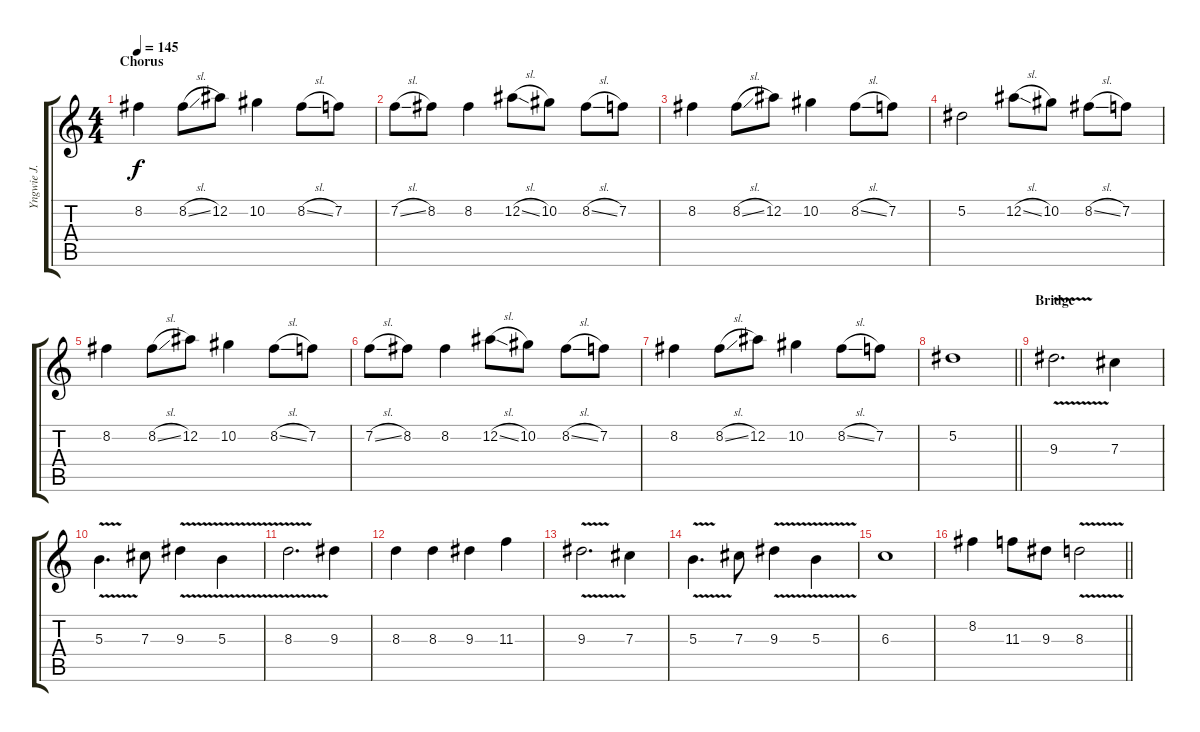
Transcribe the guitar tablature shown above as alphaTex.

\track ("Yngwie J. Malmsteen" "Yngwie J. ") {instrument overdrivenguitar}
\staff {score tabs}
\tuning (Eb4 Bb3 Gb3 Db3 Ab2 Eb2) {hide}
\ts (4 4)
\section ("" "Chorus")
\tempo 145
\clef g2
\ks c
8.2.4{dy f} 8.2{sl}.8 12.2.8 10.2.4 8.2{sl}.8 7.2.8 |
7.2{sl}.8 8.2.8 8.2.4 12.2{sl}.8 10.2.8 8.2{sl}.8 7.2.8 |
8.2.4 8.2{sl}.8 12.2.8 10.2.4 8.2{sl}.8 7.2.8 |
5.2.2 12.2{sl}.8 10.2.8 8.2{sl}.8 7.2.8 |
8.2.4 8.2{sl}.8 12.2.8 10.2.4 8.2{sl}.8 7.2.8 |
7.2{sl}.8 8.2.8 8.2.4 12.2{sl}.8 10.2.8 8.2{sl}.8 7.2.8 |
8.2.4 8.2{sl}.8 12.2.8 10.2.4 8.2{sl}.8 7.2.8 |
\barLineRight lightlight
5.2.1 |
\section ("" "Bridge")
9.3{v}.2{d} 7.3.4 |
5.3{v}.4{d} 7.3.8 9.3{v}.4 5.3{v}.4 |
8.3{v}.2{d} 9.3.4 |
8.3.4 8.3.4 9.3.4 11.3.4 |
9.3{v}.2{d} 7.3.4 |
5.3{v}.4{d} 7.3.8 9.3{v}.4 5.3{v}.4 |
6.3.1 |
\barLineRight lightlight
8.2.4 11.3.8 9.3.8 8.3{v}.2
